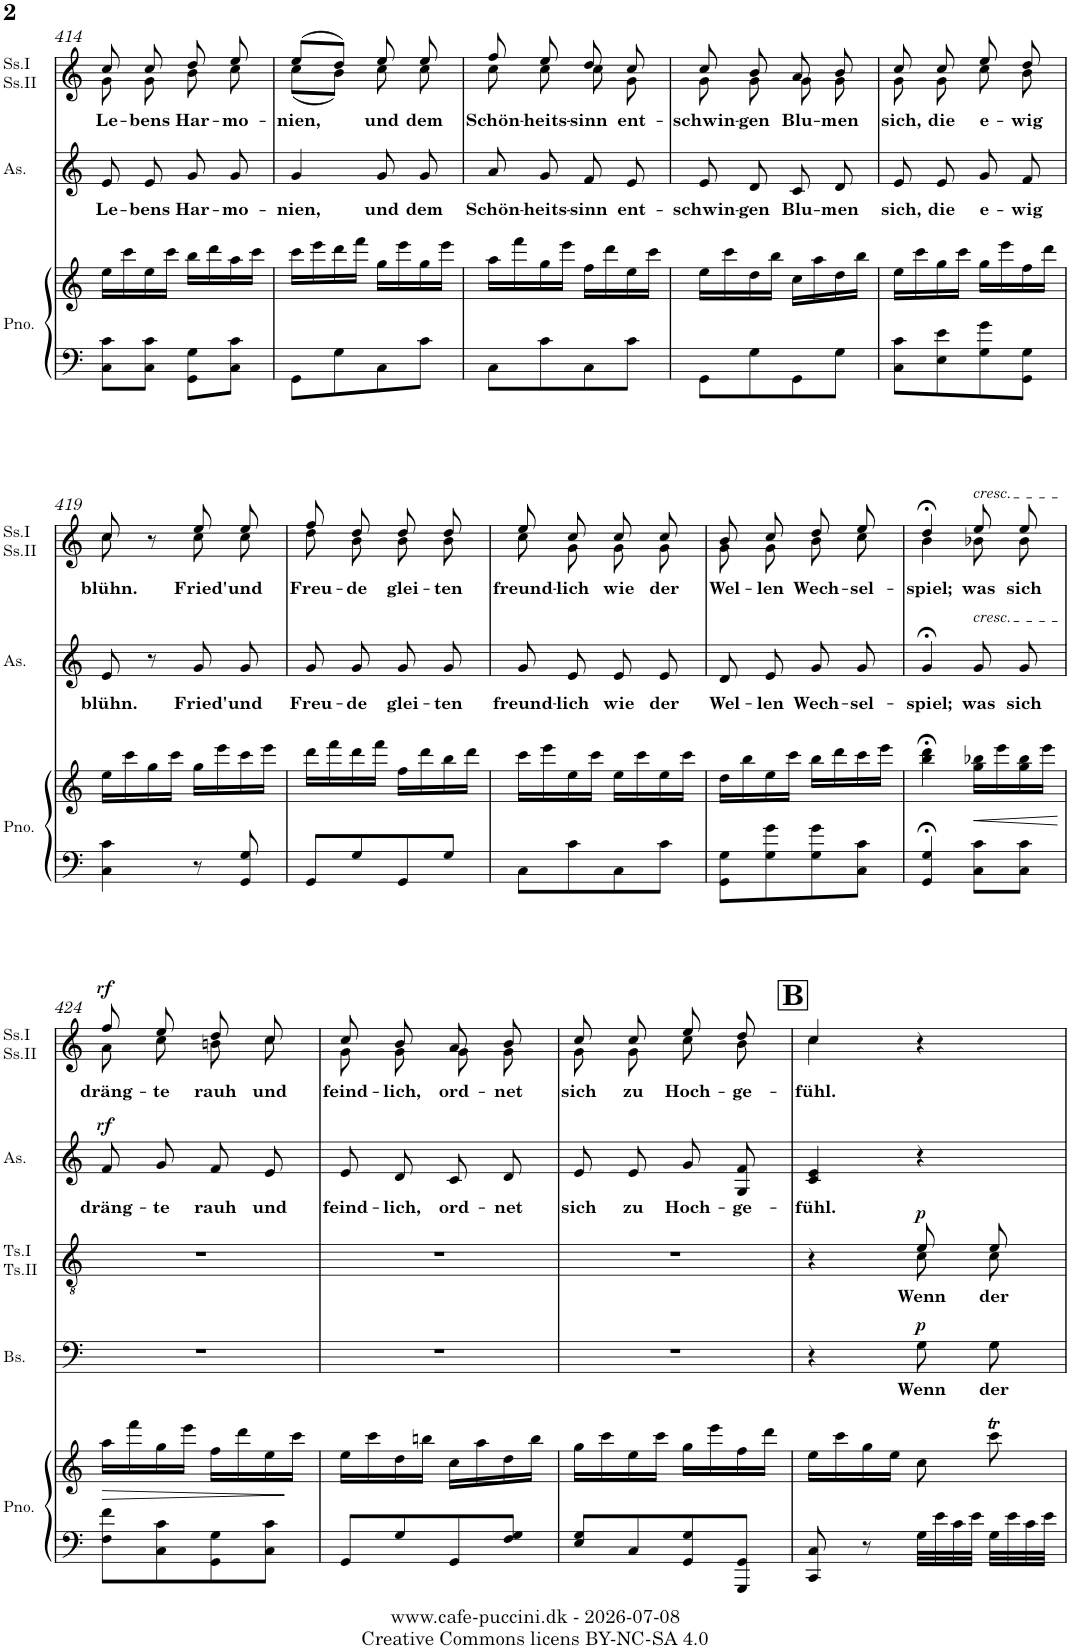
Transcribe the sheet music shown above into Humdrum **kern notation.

**kern	**kern	**dynam	**kern	**text	**dynam	**kern	**text	**dynam	**kern	**text	**dynam	**kern	**text	**dynam
*part5	*part5	*part5	*part4	*part4	*part4	*part3	*part3	*part3	*part2	*part2	*part2	*part1	*part1	*part1
*staff6	*staff5	*staff5/6	*staff4	*staff4	*staff4	*staff3	*staff3	*staff3	*staff2	*staff2	*staff2	*staff1	*staff1	*staff1
*I"Piano	*	*	*I"Bass solo	*	*	*I"Tenor solo I Tenor solo II	*	*	*I"Alto solo	*	*	*I"Soprano I Soprano II	*	*
*I'Pno.	*	*	*I'Bs.	*	*	*I'Ts.I Ts.II	*	*	*I'As.	*	*	*	*	*
!!LO:PB:g=z
*clefF4	*clefG2	*	*clefF4	*	*	*clefGv2	*	*	*clefG2	*	*	*clefG2	*	*
*k[]	*k[]	*	*k[]	*	*	*k[]	*	*	*k[]	*	*	*k[]	*	*
*M2/4	*M2/4	*	*M2/4	*	*	*M2/4	*	*	*M2/4	*	*	*M2/4	*	*
=414	=414	=414	=414	=414	=414	=414	=414	=414	=414	=414	=414	=414	=414	=414
!	!	!	!	!	!	!	!	!	!	!LO:LY:b	!	!	!LO:LY:b	!
*	*	*	*	*	*	*	*	*	*	*	*	*^	*	*
8C\ 8c\L	16ee\LL	.	2r	.	.	2r	.	.	8e/L	Le-	.	8cc/	8g\	Le-	.
.	16ccc\	.	.	.	.	.	.	.	.	.	.	.	.	.	.
!	!	!	!	!	!	!	!	!	!	!LO:LY:b	!	!	!	!LO:LY:b	!
8C\ 8c\J	16ee\	.	.	.	.	.	.	.	8e/J	-bens	.	8cc/	8g\	-bens	.
.	16ccc\JJ	.	.	.	.	.	.	.	.	.	.	.	.	.	.
!	!	!	!	!	!	!	!	!	!	!LO:LY:b	!	!	!	!LO:LY:b	!
8GG\ 8G\L	16bb\LL	.	.	.	.	.	.	.	8g/L	Har-	.	8dd/	8b\	Har-	.
.	16ddd\	.	.	.	.	.	.	.	.	.	.	.	.	.	.
!	!	!	!	!	!	!	!	!	!	!LO:LY:b	!	!	!	!LO:LY:b	!
8C\ 8c\J	16aa\	.	.	.	.	.	.	.	8g/J	-mo-	.	8ee/	8cc\	-mo-	.
.	16ccc\JJ	.	.	.	.	.	.	.	.	.	.	.	.	.	.
=415	=415	=415	=415	=415	=415	=415	=415	=415	=415	=415	=415	=415	=415	=415	=415
!	!	!	!	!	!	!	!	!	!	!LO:LY:b	!	!	!	!LO:LY:b	!
8GG\L	16ccc\LL	.	2r	.	.	2r	.	.	4g/	-nien,	.	(>8ee/L	(<8cc\L	-nien,	.
.	16eee\	.	.	.	.	.	.	.	.	.	.	.	.	.	.
8G\	16ddd\	.	.	.	.	.	.	.	.	.	.	8dd/J)	8b\J)	.	.
.	16fff\JJ	.	.	.	.	.	.	.	.	.	.	.	.	.	.
!	!	!	!	!	!	!	!	!	!	!LO:LY:b	!	!	!	!LO:LY:b	!
8C\	16gg\LL	.	.	.	.	.	.	.	8g/L	und	.	8ee/	8cc\	und	.
.	16eee\	.	.	.	.	.	.	.	.	.	.	.	.	.	.
!	!	!	!	!	!	!	!	!	!	!LO:LY:b	!	!	!	!LO:LY:b	!
8c\J	16gg\	.	.	.	.	.	.	.	8g/J	dem	.	8ee/	8cc\	dem	.
.	16eee\JJ	.	.	.	.	.	.	.	.	.	.	.	.	.	.
=416	=416	=416	=416	=416	=416	=416	=416	=416	=416	=416	=416	=416	=416	=416	=416
!	!	!	!	!	!	!	!	!	!	!LO:LY:b	!	!	!	!LO:LY:b	!
8C\L	16aa\LL	.	2r	.	.	2r	.	.	8a/L	Schön-	.	8ff/	8cc\	Schön-	.
.	16fff\	.	.	.	.	.	.	.	.	.	.	.	.	.	.
!	!	!	!	!	!	!	!	!	!	!LO:LY:b	!	!	!	!LO:LY:b	!
8c\	16gg\	.	.	.	.	.	.	.	8g/J	-heits-	.	8ee/	8cc\	-heits-	.
.	16eee\JJ	.	.	.	.	.	.	.	.	.	.	.	.	.	.
!	!	!	!	!	!	!	!	!	!	!LO:LY:b	!	!	!	!LO:LY:b	!
8C\	16ff\LL	.	.	.	.	.	.	.	8f/L	-sinn	.	8dd/	8cc\	-sinn	.
.	16ddd\	.	.	.	.	.	.	.	.	.	.	.	.	.	.
!	!	!	!	!	!	!	!	!	!	!LO:LY:b	!	!	!	!LO:LY:b	!
8c\J	16ee\	.	.	.	.	.	.	.	8e/J	ent-	.	8cc/	8g\	ent-	.
.	16ccc\JJ	.	.	.	.	.	.	.	.	.	.	.	.	.	.
=417	=417	=417	=417	=417	=417	=417	=417	=417	=417	=417	=417	=417	=417	=417	=417
!	!	!	!	!	!	!	!	!	!	!LO:LY:b	!	!	!	!LO:LY:b	!
8GG\L	16ee\LL	.	2r	.	.	2r	.	.	8e/L	-schwin-	.	8cc/	8g\	-schwin-	.
.	16ccc\	.	.	.	.	.	.	.	.	.	.	.	.	.	.
!	!	!	!	!	!	!	!	!	!	!LO:LY:b	!	!	!	!LO:LY:b	!
8G\	16dd\	.	.	.	.	.	.	.	8d/J	-gen	.	8b/	8g\	-gen	.
.	16bb\JJ	.	.	.	.	.	.	.	.	.	.	.	.	.	.
!	!	!	!	!	!	!	!	!	!	!LO:LY:b	!	!	!	!LO:LY:b	!
8GG\	16cc\LL	.	.	.	.	.	.	.	8c/L	Blu-	.	8a/	8g\	Blu-	.
.	16aa\	.	.	.	.	.	.	.	.	.	.	.	.	.	.
!	!	!	!	!	!	!	!	!	!	!LO:LY:b	!	!	!	!LO:LY:b	!
8G\J	16dd\	.	.	.	.	.	.	.	8d/J	-men	.	8b/	8g\	-men	.
.	16bb\JJ	.	.	.	.	.	.	.	.	.	.	.	.	.	.
=418	=418	=418	=418	=418	=418	=418	=418	=418	=418	=418	=418	=418	=418	=418	=418
!	!	!	!	!	!	!	!	!	!	!LO:LY:b	!	!	!	!LO:LY:b	!
8C\ 8c\L	16ee\LL	.	2r	.	.	2r	.	.	8e/L	sich,	.	8cc/	8g\	sich,	.
.	16ccc\	.	.	.	.	.	.	.	.	.	.	.	.	.	.
!	!	!	!	!	!	!	!	!	!	!LO:LY:b	!	!	!	!LO:LY:b	!
8E\ 8e\	16gg\	.	.	.	.	.	.	.	8e/J	die	.	8cc/	8g\	die	.
.	16ccc\JJ	.	.	.	.	.	.	.	.	.	.	.	.	.	.
!	!	!	!	!	!	!	!	!	!	!LO:LY:b	!	!	!	!LO:LY:b	!
8G\ 8g\	16gg\LL	.	.	.	.	.	.	.	8g/L	e-	.	8ee/	8cc\	e-	.
.	16eee\	.	.	.	.	.	.	.	.	.	.	.	.	.	.
!	!	!	!	!	!	!	!	!	!	!LO:LY:b	!	!	!	!LO:LY:b	!
8GG\ 8G\J	16ff\	.	.	.	.	.	.	.	8f/J	-wig	.	8dd/	8b\	-wig	.
.	16ddd\JJ	.	.	.	.	.	.	.	.	.	.	.	.	.	.
!!LO:LB:g=z	!!
=419	=419	=419	=419	=419	=419	=419	=419	=419	=419	=419	=419	=419	=419	=419	=419
!	!	!	!	!	!	!	!	!	!	!LO:LY:b	!	!	!	!LO:LY:b	!
4C\ 4c\	16ee\LL	.	2r	.	.	2r	.	.	8e/	blühn.	.	8cc/	8cc\	blühn.	.
.	16ccc\	.	.	.	.	.	.	.	.	.	.	.	.	.	.
.	16gg\	.	.	.	.	.	.	.	8r	.	.	8r	8ryy	.	.
.	16ccc\JJ	.	.	.	.	.	.	.	.	.	.	.	.	.	.
!	!	!	!	!	!	!	!	!	!	!LO:LY:b	!	!	!	!LO:LY:b	!
8r	16gg\LL	.	.	.	.	.	.	.	8g/L	Fried'	.	8ee/	8cc\	Fried'	.
.	16eee\	.	.	.	.	.	.	.	.	.	.	.	.	.	.
!	!	!	!	!	!	!	!	!	!	!LO:LY:b	!	!	!	!LO:LY:b	!
8GG/ 8G/	16ccc\	.	.	.	.	.	.	.	8g/J	und	.	8ee/	8cc\	und	.
.	16eee\JJ	.	.	.	.	.	.	.	.	.	.	.	.	.	.
=420	=420	=420	=420	=420	=420	=420	=420	=420	=420	=420	=420	=420	=420	=420	=420
!	!	!	!	!	!	!	!	!	!	!LO:LY:b	!	!	!	!LO:LY:b	!
8GG/L	16ddd\LL	.	2r	.	.	2r	.	.	8g/L	Freu-	.	8ff/	8dd\	Freu-	.
.	16fff\	.	.	.	.	.	.	.	.	.	.	.	.	.	.
!	!	!	!	!	!	!	!	!	!	!LO:LY:b	!	!	!	!LO:LY:b	!
8G/	16ddd\	.	.	.	.	.	.	.	8g/J	-de	.	8dd/	8b\	-de	.
.	16fff\JJ	.	.	.	.	.	.	.	.	.	.	.	.	.	.
!	!	!	!	!	!	!	!	!	!	!LO:LY:b	!	!	!	!LO:LY:b	!
8GG/	16ff\LL	.	.	.	.	.	.	.	8g/L	glei-	.	8dd/	8b\	glei-	.
.	16ddd\	.	.	.	.	.	.	.	.	.	.	.	.	.	.
!	!	!	!	!	!	!	!	!	!	!LO:LY:b	!	!	!	!LO:LY:b	!
8G/J	16bb\	.	.	.	.	.	.	.	8g/J	-ten	.	8dd/	8b\	-ten	.
.	16ddd\JJ	.	.	.	.	.	.	.	.	.	.	.	.	.	.
=421	=421	=421	=421	=421	=421	=421	=421	=421	=421	=421	=421	=421	=421	=421	=421
!	!	!	!	!	!	!	!	!	!	!LO:LY:b	!	!	!	!LO:LY:b	!
8C\L	16ccc\LL	.	2r	.	.	2r	.	.	8g/L	freund-	.	8ee/	8cc\	freund-	.
.	16eee\	.	.	.	.	.	.	.	.	.	.	.	.	.	.
!	!	!	!	!	!	!	!	!	!	!LO:LY:b	!	!	!	!LO:LY:b	!
8c\	16ee\	.	.	.	.	.	.	.	8e/J	-lich	.	8cc/	8g\	-lich	.
.	16ccc\JJ	.	.	.	.	.	.	.	.	.	.	.	.	.	.
!	!	!	!	!	!	!	!	!	!	!LO:LY:b	!	!	!	!LO:LY:b	!
8C\	16ee\LL	.	.	.	.	.	.	.	8e/L	wie	.	8cc/	8g\	wie	.
.	16ccc\	.	.	.	.	.	.	.	.	.	.	.	.	.	.
!	!	!	!	!	!	!	!	!	!	!LO:LY:b	!	!	!	!LO:LY:b	!
8c\J	16ee\	.	.	.	.	.	.	.	8e/J	der	.	8cc/	8g\	der	.
.	16ccc\JJ	.	.	.	.	.	.	.	.	.	.	.	.	.	.
=422	=422	=422	=422	=422	=422	=422	=422	=422	=422	=422	=422	=422	=422	=422	=422
!	!	!	!	!	!	!	!	!	!	!LO:LY:b	!	!	!	!LO:LY:b	!
8GG\ 8G\L	16dd\LL	.	2r	.	.	2r	.	.	8d/L	Wel-	.	8b/	8g\	Wel-	.
.	16bb\	.	.	.	.	.	.	.	.	.	.	.	.	.	.
!	!	!	!	!	!	!	!	!	!	!LO:LY:b	!	!	!	!LO:LY:b	!
8G\ 8g\	16ee\	.	.	.	.	.	.	.	8e/J	-len	.	8cc/	8g\	-len	.
.	16ccc\JJ	.	.	.	.	.	.	.	.	.	.	.	.	.	.
!	!	!	!	!	!	!	!	!	!	!LO:LY:b	!	!	!	!LO:LY:b	!
8G\ 8g\	16bb\LL	.	.	.	.	.	.	.	8g/L	Wech-	.	8dd/	8b\	Wech-	.
.	16ddd\	.	.	.	.	.	.	.	.	.	.	.	.	.	.
!	!	!	!	!	!	!	!	!	!	!LO:LY:b	!	!	!	!LO:LY:b	!
8C\ 8c\J	16ccc\	.	.	.	.	.	.	.	8g/J	-sel-	.	8ee/	8cc\	-sel-	.
.	16eee\JJ	.	.	.	.	.	.	.	.	.	.	.	.	.	.
=423	=423	=423	=423	=423	=423	=423	=423	=423	=423	=423	=423	=423	=423	=423	=423
!	!	!	!	!	!	!	!	!	!	!LO:LY:b	!	!	!	!LO:LY:b	!
4GG/;< 4G/;<	4bb\;< 4ddd\;<	.	2r	.	.	2r	.	.	4g;</	-spiel;	.	4dd;</	4b\	-spiel;	.
!	!	!	!	!	!	!	!	!	!	!	!	!LO:TX:a:i:t=cresc.	!	!	!
!	!	!	!	!	!	!	!	!	!LO:TX:a:i:t=cresc.	!	!	!	!	!	!
!	!	!LO:HP:b	!	!	!	!	!	!	!	!LO:LY:b	!	!	!	!LO:LY:b	!
8C\ 8c\L	16gg\ 16bb-X\LL	<	.	.	.	.	.	.	8g/L	was	.	8ee/	8b-X\	was	.
.	16eee\	.	.	.	.	.	.	.	.	.	.	.	.	.	.
!	!	!	!	!	!	!	!	!	!	!LO:LY:b	!	!	!	!LO:LY:b	!
8C\ 8c\J	16gg\ 16bb-\	.	.	.	.	.	.	.	8g/J	sich	.	8ee/	8b-\	sich	.
.	16eee\JJ	.	.	.	.	.	.	.	.	.	.	.	.	.	.
*	*	*	*	*	*	*	*	*	*	*	*	*v	*v	*	*
.	.	[	.	.	.	.	.	.	.	.	.	.	.	.
!!LO:LB:g=z
=424	=424	=424	=424	=424	=424	=424	=424	=424	=424	=424	=424	=424	=424	=424
!	!	!LO:HP:b	!	!	!	!	!	!	!	!LO:LY:b	!LO:DY:a	!	!LO:LY:b	!LO:DY:a
*	*	*	*	*	*	*	*	*	*	*	*	*^	*	*
8F\ 8f\L	16aa\LL	>	2r	.	.	2r	.	.	8f/L	dräng-	rf	8ff/	8a\	dräng-	rf
.	16fff\	.	.	.	.	.	.	.	.	.	.	.	.	.	.
!	!	!	!	!	!	!	!	!	!	!LO:LY:b	!	!	!	!LO:LY:b	!
8C\ 8c\	16gg\	.	.	.	.	.	.	.	8g/J	-te	.	8ee/	8cc\	-te	.
.	16eee\JJ	.	.	.	.	.	.	.	.	.	.	.	.	.	.
!	!	!	!	!	!	!	!	!	!	!LO:LY:b	!	!	!	!LO:LY:b	!
8GG\ 8G\	16ff\LL	.	.	.	.	.	.	.	8f/L	rauh	.	8dd/	8bn\	rauh	.
.	16ddd\	.	.	.	.	.	.	.	.	.	.	.	.	.	.
!	!	!	!	!	!	!	!	!	!	!LO:LY:b	!	!	!	!LO:LY:b	!
8C\ 8c\J	16ee\	.	.	.	.	.	.	.	8e/J	und	.	8cc/	8cc\	und	.
.	16ccc\JJ	]	.	.	.	.	.	.	.	.	.	.	.	.	.
=425	=425	=425	=425	=425	=425	=425	=425	=425	=425	=425	=425	=425	=425	=425	=425
!	!	!	!	!	!	!	!	!	!	!LO:LY:b	!	!	!	!LO:LY:b	!
8GG/L	16ee\LL	.	2r	.	.	2r	.	.	8e/L	feind-	.	8cc/	8g\	feind-	.
.	16ccc\	.	.	.	.	.	.	.	.	.	.	.	.	.	.
!	!	!	!	!	!	!	!	!	!	!LO:LY:b	!	!	!	!LO:LY:b	!
8G/	16dd\	.	.	.	.	.	.	.	8d/J	-lich,	.	8b/	8g\	-lich,	.
.	16bbn\JJ	.	.	.	.	.	.	.	.	.	.	.	.	.	.
!	!	!	!	!	!	!	!	!	!	!LO:LY:b	!	!	!	!LO:LY:b	!
8GG/	16cc\LL	.	.	.	.	.	.	.	8c/L	ord-	.	8a/	8g\	ord-	.
.	16aa\	.	.	.	.	.	.	.	.	.	.	.	.	.	.
!	!	!	!	!	!	!	!	!	!	!LO:LY:b	!	!	!	!LO:LY:b	!
8F/ 8G/J	16dd\	.	.	.	.	.	.	.	8d/J	-net	.	8b/	8g\	-net	.
.	16bb\JJ	.	.	.	.	.	.	.	.	.	.	.	.	.	.
=426	=426	=426	=426	=426	=426	=426	=426	=426	=426	=426	=426	=426	=426	=426	=426
!	!	!	!	!	!	!	!	!	!	!LO:LY:b	!	!	!	!LO:LY:b	!
8E/ 8G/L	16gg\LL	.	2r	.	.	2r	.	.	8e/L	sich	.	8cc/	8g\	sich	.
.	16ccc\	.	.	.	.	.	.	.	.	.	.	.	.	.	.
!	!	!	!	!	!	!	!	!	!	!LO:LY:b	!	!	!	!LO:LY:b	!
8C/	16ee\	.	.	.	.	.	.	.	8e/J	zu	.	8cc/	8g\	zu	.
.	16ccc\JJ	.	.	.	.	.	.	.	.	.	.	.	.	.	.
!	!	!	!	!	!	!	!	!	!	!LO:LY:b	!	!	!	!LO:LY:b	!
8GG/ 8G/	16gg\LL	.	.	.	.	.	.	.	8g/L	Hoch-	.	8ee/	8cc\	Hoch-	.
.	16eee\	.	.	.	.	.	.	.	.	.	.	.	.	.	.
!	!	!	!	!	!	!	!	!	!	!LO:LY:b	!	!	!	!LO:LY:b	!
8GGG/ 8GG/J	16ff\	.	.	.	.	.	.	.	8G/ 8f/J	-ge-	.	8dd/	8b\	-ge-	.
.	16ddd\JJ	.	.	.	.	.	.	.	.	.	.	.	.	.	.
!!LO:REH:place=s1:a:B:cj:fs=18.1406:t=B	!!
=427	=427	=427	=427	=427	=427	=427	=427	=427	=427	=427	=427	=427	=427	=427	=427
*	*	*	*	*	*	*^	*	*	*	*	*	*	*	*	*
!	!	!	!	!	!	!	!	!	!	!	!LO:LY:b	!	!	!	!LO:LY:b	!
8CC/ 8C/	16ee\LL	.	4r	.	.	4r	4ryy	.	.	4c/ 4e/	-fühl.	.	4cc/	4cc\	-fühl.	.
.	16ccc\	.	.	.	.	.	.	.	.	.	.	.	.	.	.	.
8r	16gg\	.	.	.	.	.	.	.	.	.	.	.	.	.	.	.
.	16ee\JJ	.	.	.	.	.	.	.	.	.	.	.	.	.	.	.
!	!	!	!	!LO:LY:b	!LO:DY:a	!	!	!LO:LY:b	!LO:DY:a	!	!	!	!	!	!	!
32G\LLL	8cc\	.	8G\L	Wenn	p	8e/L	8c\L	Wenn	p	4r	.	.	4r	4ryy	.	.
32e\	.	.	.	.	.	.	.	.	.	.	.	.	.	.	.	.
32c\	.	.	.	.	.	.	.	.	.	.	.	.	.	.	.	.
32e\JJJ	.	.	.	.	.	.	.	.	.	.	.	.	.	.	.	.
!	!	!	!	!LO:LY:b	!	!	!	!LO:LY:b	!	!	!	!	!	!	!	!
32G\LLL	8cccT\	.	8G\J	der	.	8e/J	8c\J	der	.	.	.	.	.	.	.	.
32e\	.	.	.	.	.	.	.	.	.	.	.	.	.	.	.	.
32c\	.	.	.	.	.	.	.	.	.	.	.	.	.	.	.	.
32e\JJJ	.	.	.	.	.	.	.	.	.	.	.	.	.	.	.	.
*	*	*	*	*	*	*v	*v	*	*	*	*	*	*v	*v	*	*
=	=	=	=	=	=	=	=	=	=	=	=	=	=	=
*-	*-	*-	*-	*-	*-	*-	*-	*-	*-	*-	*-	*-	*-	*-
